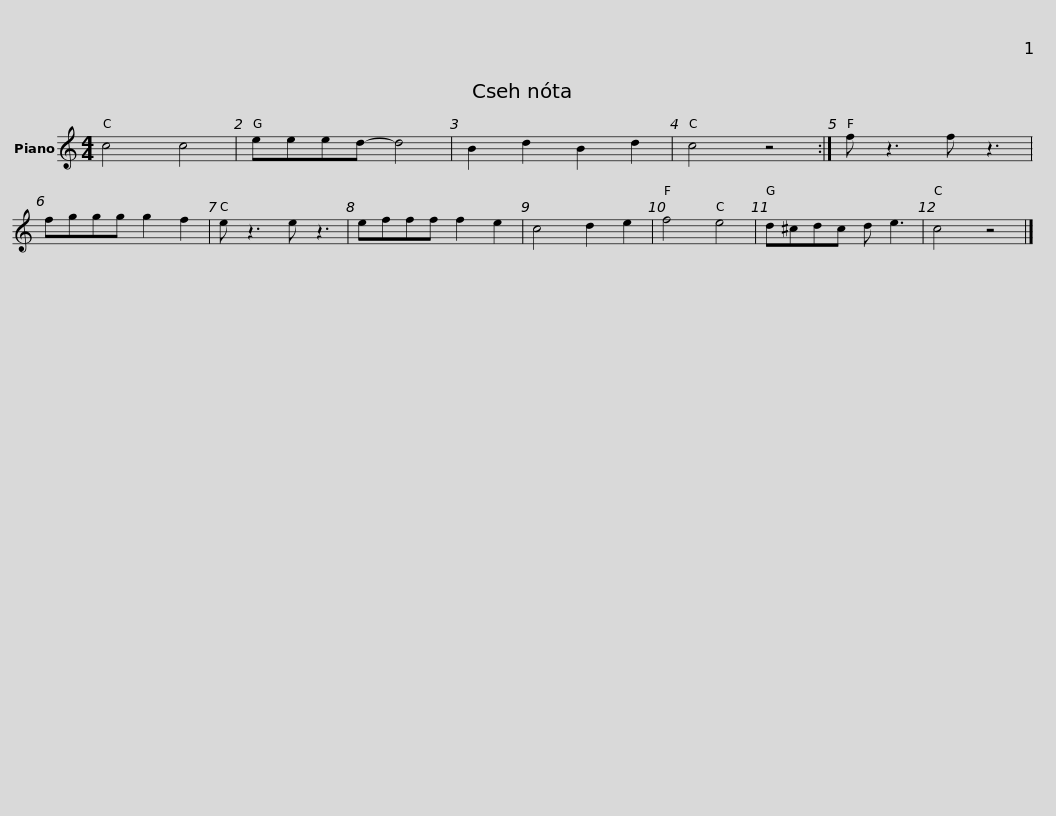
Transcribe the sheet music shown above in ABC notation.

X:1
L:1/8
M:4/4
I:linebreak $
K:C
V:1 treble
V:1
 c4 c4 | eeed- d4 | B2 d2 B2 d2 | c4 z4 :| f z3 f z3 | %5
 fggg g2 f2 | e z3 e z3 | efff f2 e2 |$ c4 d2 e2 | f4 e4 | %10
 d^cdc d e3 | c4 z4 |] %12
